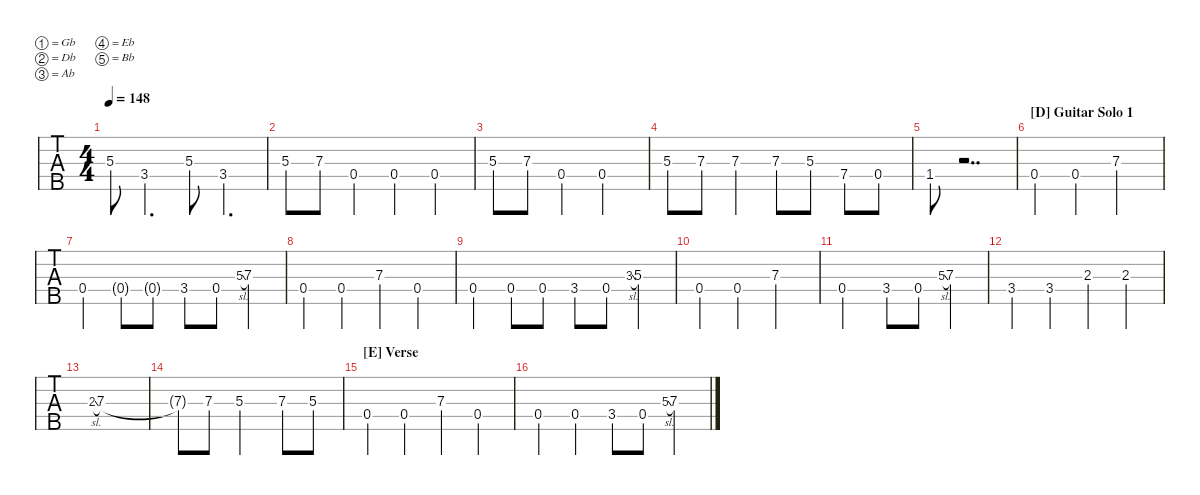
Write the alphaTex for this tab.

\defaultSystemsLayout 4
\hideDynamics
\bracketExtendMode nobrackets
\otherSystemsTrackNameOrientation horizontal
\track ("Bass" " ") {multiBarRest instrument electricbassfinger}
\staff {tabs}
\tuning (Gb2 Db2 Ab1 Eb1 Bb0)
\ts (4 4)
\tempo 148
\clef f4
\ks eminor
5.3{acc #}.8{dy mf} 3.4{acc #}.4{d} 5.3{acc #}.8 3.4{acc #}.4{d} |
5.3{acc #}.8 7.3{acc #}.8 0.4{acc #}.4 0.4{acc #}.4 0.4{acc #}.4 |
5.3{acc #}.8 7.3{acc #}.8 0.4{acc #}.4 0.4{acc #}.2 |
5.3{acc #}.8 7.3{acc #}.8 7.3{acc #}.4 7.3{acc #}.8 5.3{acc #}.8 7.4{acc #}.8 0.4{acc #}.8 |
1.4{acc forcenatural}.8 r.2{dd} |
\section ("D" "Guitar Solo 1")
0.4{ac acc #}.4 0.4{acc #}.4 7.3{acc #}.2 |
0.4{acc #}.4 0.4{g acc #}.8 0.4{g acc #}.8 3.4{acc #}.8 0.4{acc #}.8 5.3{sl acc #}.8{gr onbeat} 7.3{acc #}.4 |
0.4{acc #}.4 0.4{acc #}.4 7.3{ac acc #}.4 0.4{acc #}.4 |
0.4{acc #}.4 0.4{acc #}.8 0.4{acc #}.8 3.4{acc #}.8 0.4{acc #}.8 3.3{sl acc forcenatural}.8{gr onbeat} 5.3{acc #}.4 |
0.4{acc #}.4 0.4{acc #}.4 7.3{acc #}.2 |
0.4{acc #}.2 3.4{acc #}.8 0.4{acc #}.8 5.3{sl acc #}.8{gr onbeat} 7.3{acc #}.4 |
3.4{acc #}.4 3.4{acc #}.4 2.3{acc #}.4 2.3{acc #}.4 |
2.3{sl acc #}.8{gr onbeat} 7.3{acc #}.1 |
7.3{t acc #}.8 7.3{acc #}.8 5.3{acc #}.2 7.3{acc #}.8 5.3{acc #}.8 |
\section ("E" "Verse")
0.4{acc #}.4 0.4{acc #}.4 7.3{acc #}.4 0.4{acc #}.4 |
0.4{acc #}.4 0.4{acc #}.4 3.4{acc #}.8 0.4{acc #}.8 5.3{sl acc #}.8{gr onbeat} 7.3{acc #}.4
